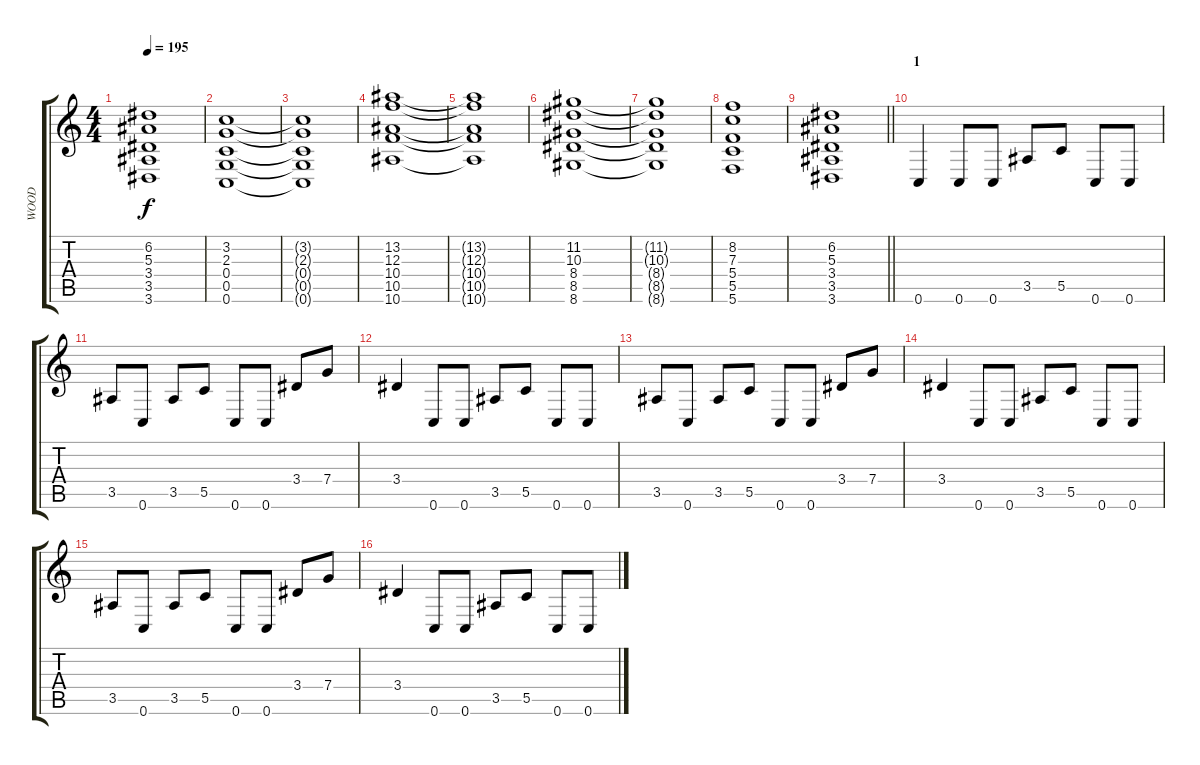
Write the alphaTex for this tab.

\track ("WOOD" "WOOD") {instrument distortionguitar}
\staff {score tabs}
\tuning (D4 A3 F3 C3 G2 C2) {hide}
\ts (4 4)
\tempo 195
\clef g2
\ks c
(6.2 5.3 3.4 3.5 3.6).1{dy f} |
(3.2 2.3 0.4 0.5 0.6).1 |
(3.2{t} 2.3{t} 0.4{t} 0.5{t} 0.6{t}).1 |
(13.2 12.3 10.4 10.5 10.6).1 |
(13.2{t} 12.3{t} 10.4{t} 10.5{t} 10.6{t}).1 |
(11.2 10.3 8.4 8.5 8.6).1 |
(11.2{t} 10.3{t} 8.4{t} 8.5{t} 8.6{t}).1 |
(8.2 7.3 5.4 5.5 5.6).1 |
\barLineRight lightlight
(6.2 5.3 3.4 3.5 3.6).1 |
\section ("" "1")
0.6.4 0.6.8 0.6.8 3.5.8 5.5.8 0.6.8 0.6.8 |
3.5.8 0.6.8 3.5.8 5.5.8 0.6.8 0.6.8 3.4.8 7.4.8 |
3.4.4 0.6.8 0.6.8 3.5.8 5.5.8 0.6.8 0.6.8 |
3.5.8 0.6.8 3.5.8 5.5.8 0.6.8 0.6.8 3.4.8 7.4.8 |
3.4.4 0.6.8 0.6.8 3.5.8 5.5.8 0.6.8 0.6.8 |
3.5.8 0.6.8 3.5.8 5.5.8 0.6.8 0.6.8 3.4.8 7.4.8 |
3.4.4 0.6.8 0.6.8 3.5.8 5.5.8 0.6.8 0.6.8
